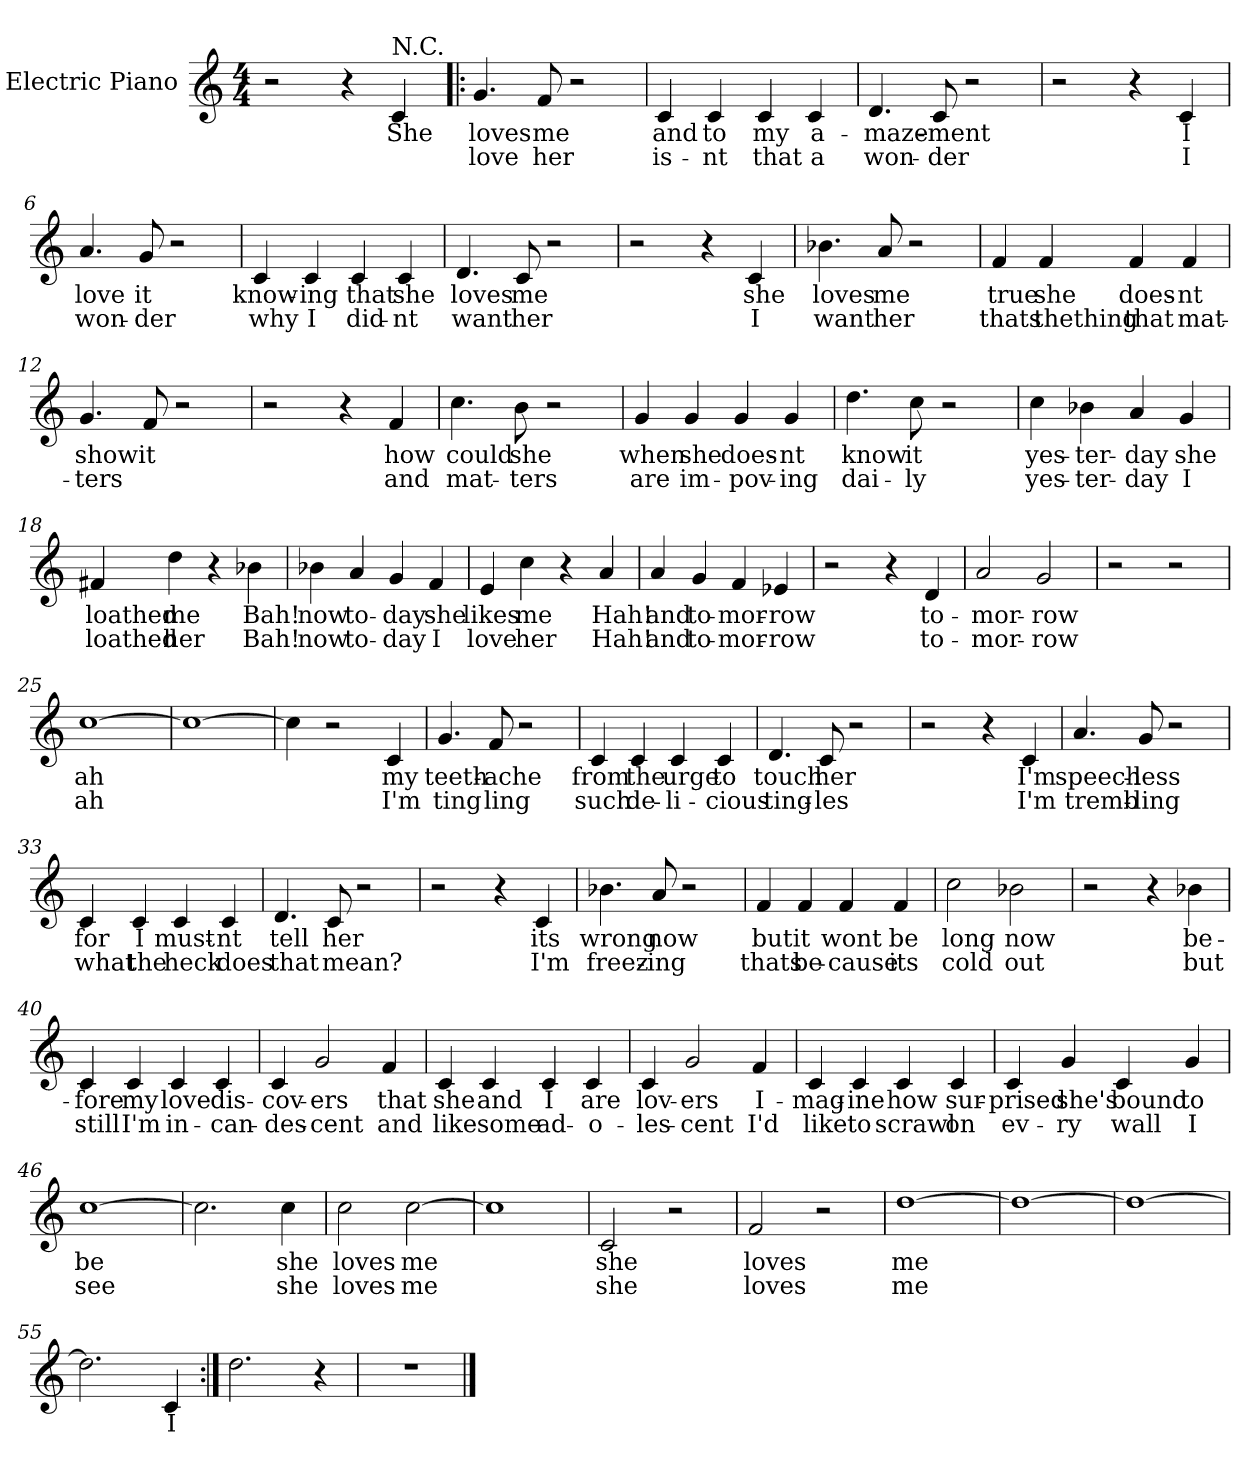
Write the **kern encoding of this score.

**kern	**text	**text
*part1	*part1	*part1
*staff1	*staff1	*staff1
*I"Electric Piano	*	*
*I'E.Pno	*	*
*clefG2	*	*
*k[]	*	*
*C:	*	*
*M4/4	*	*
=1	=1	=1
2r	.	.
4r	.	.
!LO:TX:a:t=N.C.	!	!
4c/	She	.
=2!|:	=2!|:	=2!|:
4.g/	loves	love
8f/	me	her
2r	.	.
=3	=3	=3
4c/	and	is-
4c/	to	-nt
4c/	my	that
4c/	a-	a
=4	=4	=4
4.d/	-maze-	won-
8c/	-ment	-der
2r	.	.
=5	=5	=5
2r	.	.
4r	.	.
4c/	I	I
=6	=6	=6
4.a/	love	won-
8g/	it	-der
2r	.	.
=7	=7	=7
4c/	know-	why
4c/	-ing	I
4c/	that	did-
4c/	she	-nt
!!LO:LB:g=z
=8	=8	=8
4.d/	loves	want
8c/	me	her
2r	.	.
=9	=9	=9
2r	.	.
4r	.	.
4c/	she	I
=10	=10	=10
4.b-X\	loves	want
8a/	me	her
2r	.	.
=11	=11	=11
4f/	true	thats
4f/	she	thething
4f/	does-	that
4f/	-nt	mat-
=12	=12	=12
4.g/	show	-ters
8f/	it	.
2r	.	.
=13	=13	=13
2r	.	.
4r	.	.
4f/	how	and
=14	=14	=14
4.cc\	could	mat-
8b\	she	-ters
2r	.	.
!!LO:LB:g=z
=15	=15	=15
4g/	when	are
4g/	she	im-
4g/	does-	-pov-
4g/	-nt	-ing
=16	=16	=16
4.dd\	know	dai-
8cc\	it	-ly
2r	.	.
=17	=17	=17
4cc\	yes-	yes-
4b-X\	-ter-	-ter-
4a/	-day	-day
4g/	she	I
=18	=18	=18
4f#X/	loathed	loathed
4dd\	me	her
4r	.	.
4b-X\	Bah!	Bah!
=19	=19	=19
4b-X\	now	now
4a/	to-	to-
4g/	-day	-day
4f/	she	I
!!LO:LB:g=z
=20	=20	=20
4e/	likes	love
4cc\	me	her
4r	.	.
4a/	Hah!	Hah!
=21	=21	=21
4a/	and	and
4g/	to-	to-
4f/	-mor-	-mor-
4e-X/	-row	-row
=22	=22	=22
2r	.	.
4r	.	.
4d/	to-	to-
=23	=23	=23
2a/	-mor-	-mor-
2g/	-row	row
=24	=24	=24
2r	.	.
2r	.	.
=25	=25	=25
[1cc	ah	ah
=26	=26	=26
1cc_	.	.
=27	=27	=27
4cc\]	.	.
2r	.	.
4c/	my	I'm
=28	=28	=28
4.g/	teeth-	ting
8f/	-ache	ling
2r	.	.
!!LO:LB:g=z
=29	=29	=29
4c/	from	such
4c/	the	de-
4c/	urge	-li-
4c/	to	-cious
=30	=30	=30
4.d/	touch	ting-
8c/	her	-les
2r	.	.
=31	=31	=31
2r	.	.
4r	.	.
4c/	I'm	I'm
=32	=32	=32
4.a/	speech-	tremb-
8g/	-less	-ling
2r	.	.
=33	=33	=33
4c/	for	what
4c/	I	the
4c/	must-	heck
4c/	-nt	does
=34	=34	=34
4.d/	tell	that
8c/	her	mean?
2r	.	.
!!LO:LB:g=z
=35	=35	=35
2r	.	.
4r	.	.
4c/	its	I'm
=36	=36	=36
4.b-X\	wrong	freez-
8a/	now	-ing
2r	.	.
=37	=37	=37
4f/	but	thats
4f/	it	be-
4f/	wont	-cause
4f/	be	its
=38	=38	=38
2cc\	long	cold
2b-X\	now	out
=39	=39	=39
2r	.	.
4r	.	.
4b-X\	be-	but
=40	=40	=40
4c/	-fore	still
4c/	my	I'm
4c/	love	in-
4c/	dis-	-can-
=41	=41	=41
4c/	-cov-	-des-
2g/	-ers	-cent
4f/	that	and
!!LO:LB:g=z
=42	=42	=42
4c/	she	like
4c/	and	some
4c/	I	ad-
4c/	are	-o-
=43	=43	=43
4c/	lov-	-les-
2g/	-ers	-cent
4f/	I-	I'd
=44	=44	=44
4c/	-mag-	like
4c/	-ine	to
4c/	how	scrawl
4c/	sur-	on
=45	=45	=45
4c/	-prised	ev-
4g/	she's	-ry
4c/	bound	wall
4g/	to	I
=46	=46	=46
[1cc	be	see
=47	=47	=47
2.cc\]	.	.
4cc\	she	she
=48	=48	=48
2cc\	loves	loves
[2cc\	me	me
!!LO:LB:g=z
=49	=49	=49
1cc]	.	.
=50	=50	=50
2c/	she	she
2r	.	.
=51	=51	=51
2f/	loves	loves
2r	.	.
=52	=52	=52
[1dd	me	me
=53	=53	=53
1dd_	.	.
=54	=54	=54
1dd_	.	.
=55	=55	=55
2.dd\]	.	.
4c/	I	.
=56:|!	=56:|!	=56:|!
2.dd\	.	.
4r	.	.
=57	=57	=57
1r	.	.
==	==	==
*-	*-	*-
